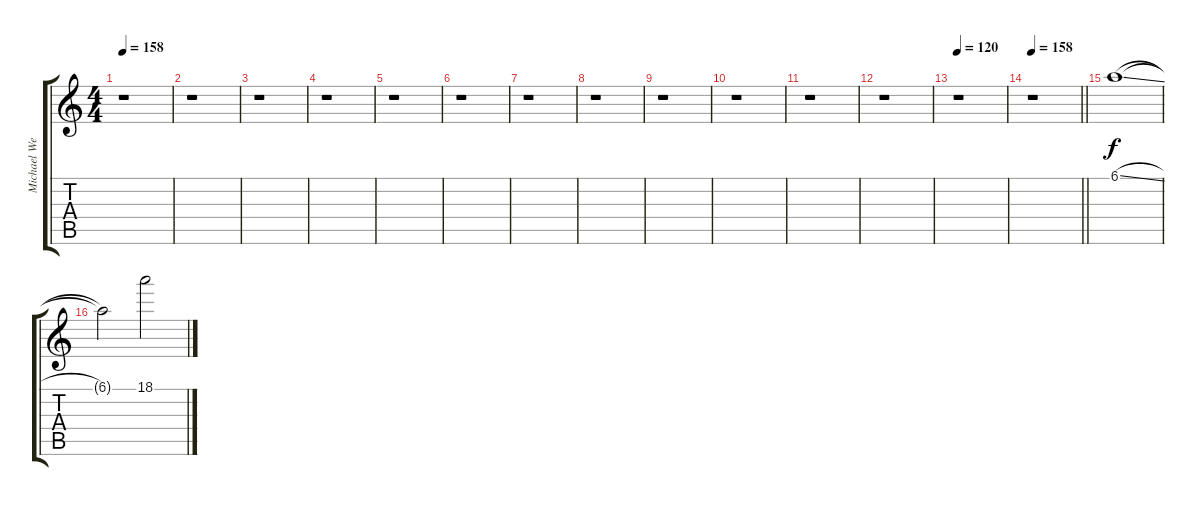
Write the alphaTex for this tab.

\track ("Michael Weikath" "Michael We") {instrument distortionguitar}
\staff {score tabs}
\tuning (Eb4 Bb3 Gb3 Db3 Ab2 Db2) {hide}
\ts (4 4)
\tempo 158
\clef g2
\ks c
r.1{dy f} |
r.1 |
r.1 |
r.1 |
r.1 |
r.1 |
r.1 |
r.1 |
r.1 |
r.1 |
r.1 |
r.1 |
\tempo 120
r.1 |
\tempo 158
\barLineRight lightlight
r.1{volume 7 instrument lead1square} |
\section ("" "")
6.1{sl}.1 |
6.1{t}.2 18.1.2
